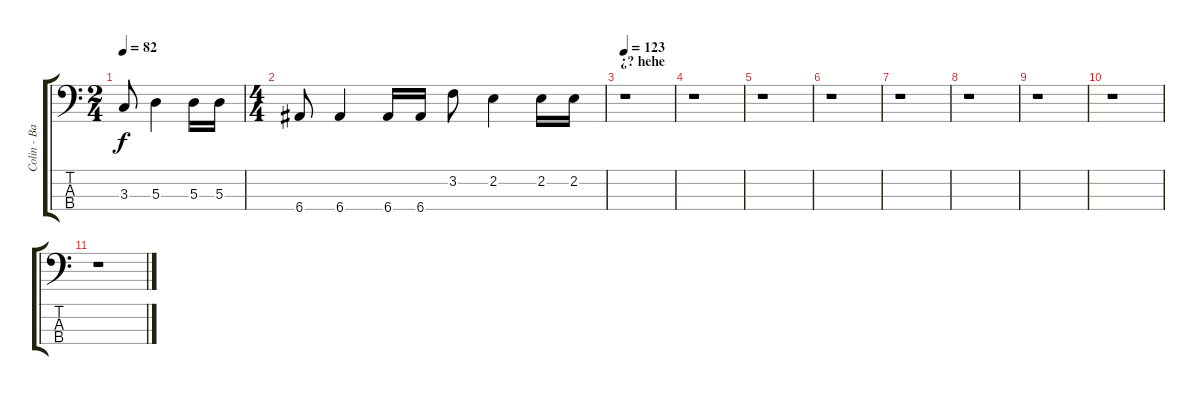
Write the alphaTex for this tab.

\track ("Colin - Bass" "Colin - Ba") {instrument electricbassfinger}
\staff {score tabs}
\tuning (G2 D2 A1 E1) {hide}
\ts (2 4)
\tempo 82
\clef f4
\ks c
3.3.8{dy f volume 4} 5.3.4 5.3.16 5.3.16 |
\ts (4 4)
6.4.8 6.4.4 6.4.16 6.4.16 3.2.8 2.2.4 2.2.16 2.2.16 |
\section ("" "¿? hehe")
\tempo 123
r.1 |
r.1 |
r.1 |
r.1 |
r.1 |
r.1 |
r.1 |
r.1 |
r.1
